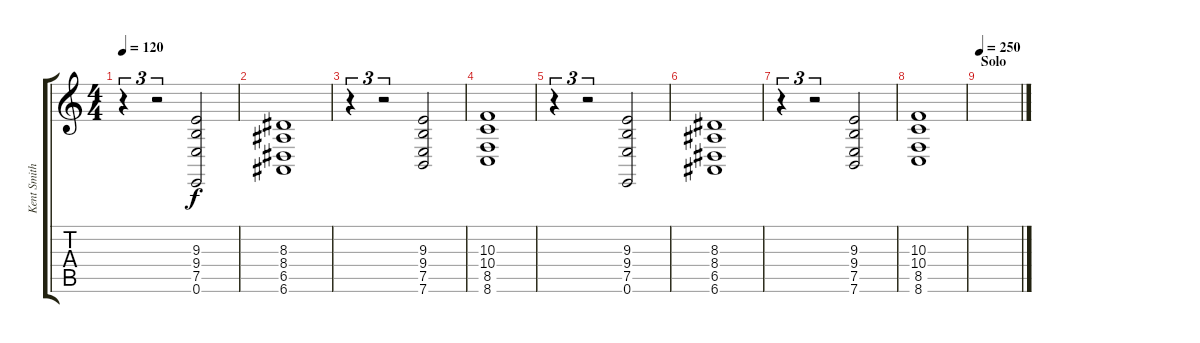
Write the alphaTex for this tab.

\track ("Kent Smith" "Kent Smith") {instrument choiraahs}
\staff {score tabs}
\tuning (E4 B3 G3 D3 A2 E2) {hide}
\ts (4 4)
\tempo 120
\clef g2
\ks c
r.4{tu (3 2) dy f} r.2{tu (3 2)} (9.3 9.4 7.5 0.6).2 |
(8.3 8.4 6.5 6.6).1 |
r.4{tu (3 2)} r.2{tu (3 2)} (9.3 9.4 7.5 7.6).2 |
(10.3 10.4 8.5 8.6).1 |
r.4{tu (3 2)} r.2{tu (3 2)} (9.3 9.4 7.5 0.6).2 |
(8.3 8.4 6.5 6.6).1 |
r.4{tu (3 2)} r.2{tu (3 2)} (9.3 9.4 7.5 7.6).2 |
(10.3 10.4 8.5 8.6).1 |
\section ("" "Solo")
\tempo 250
